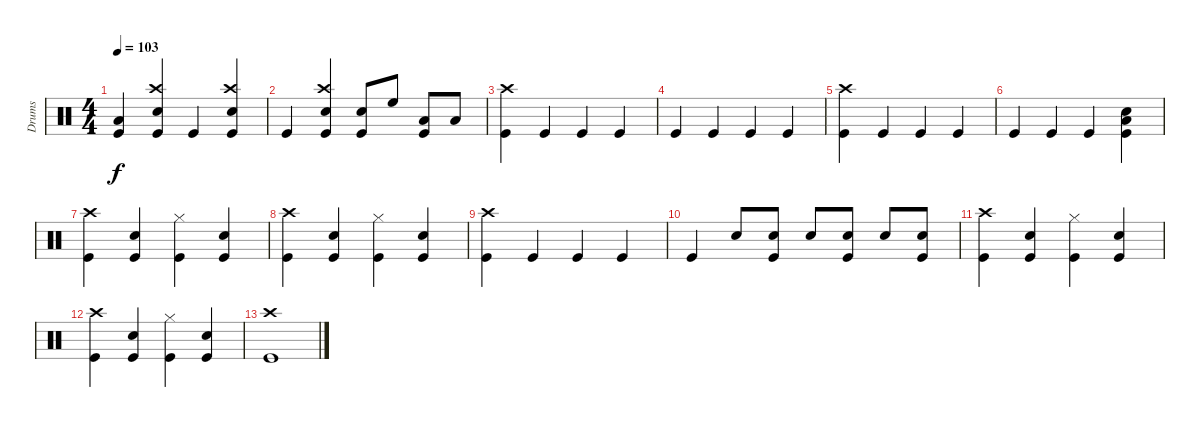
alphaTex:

\track ("Drums" "Drums") {instrument percussion}
\staff {score}
\articulation defaults
\ts (4 4)
\tempo 103
\clef neutral
\ks c
("Low Floor Tom (hit)" "Kick (hit)").4{dy f} ("Crash high (hit)" "Kick (hit)" "Snare (hit) 2").4 "Kick (hit)".4 ("Crash high (hit)" "Kick (hit)" "Snare (hit) 2").4 |
"Kick (hit)".4 ("Crash high (hit)" "Snare (hit) 2" "Kick (hit)").4 ("Snare (hit) 2" "Kick (hit)").8 "High Floor Tom (hit)".8 ("Low Tom (hit)" "Kick (hit)").8 "Low Floor Tom (hit)".8 |
("Crash high (hit)" "Kick (hit)").4 "Kick (hit)".4 "Kick (hit)".4 "Kick (hit)".4 |
"Kick (hit)".4 "Kick (hit)".4 "Kick (hit)".4 "Kick (hit)".4 |
("Crash high (hit)" "Kick (hit)").4 "Kick (hit)".4 "Kick (hit)".4 "Kick (hit)".4 |
"Kick (hit)".4 "Kick (hit)".4 "Kick (hit)".4 ("Electric Snare (hit)" "Low Floor Tom (hit)" "Kick (hit)").4 |
("Crash high (hit)" "Kick (hit)").4 ("Snare (hit) 2" "Kick (hit)").4 ("Hi-Hat (closed)" "Kick (hit)").4 ("Snare (hit) 2" "Kick (hit)").4 |
("Crash high (hit)" "Kick (hit)").4 ("Snare (hit) 2" "Kick (hit)").4 ("Hi-Hat (closed)" "Kick (hit)").4 ("Snare (hit) 2" "Kick (hit)").4 |
("Crash high (hit)" "Kick (hit)").4 "Kick (hit)".4 "Kick (hit)".4 "Kick (hit)".4 |
"Kick (hit)".4 "Snare (hit) 2".8 ("Snare (hit) 2" "Kick (hit)").8 "Snare (hit) 2".8 ("Snare (hit) 2" "Kick (hit)").8 "Snare (hit) 2".8 ("Snare (hit) 2" "Kick (hit)").8 |
("Crash high (hit)" "Kick (hit)").4 ("Snare (hit) 2" "Kick (hit)").4 ("Hi-Hat (closed)" "Kick (hit)").4 ("Snare (hit) 2" "Kick (hit)").4 |
("Crash high (hit)" "Kick (hit)").4 ("Snare (hit) 2" "Kick (hit)").4 ("Hi-Hat (closed)" "Kick (hit)").4 ("Snare (hit) 2" "Kick (hit)").4 |
("Crash high (hit)" "Kick (hit)").1
